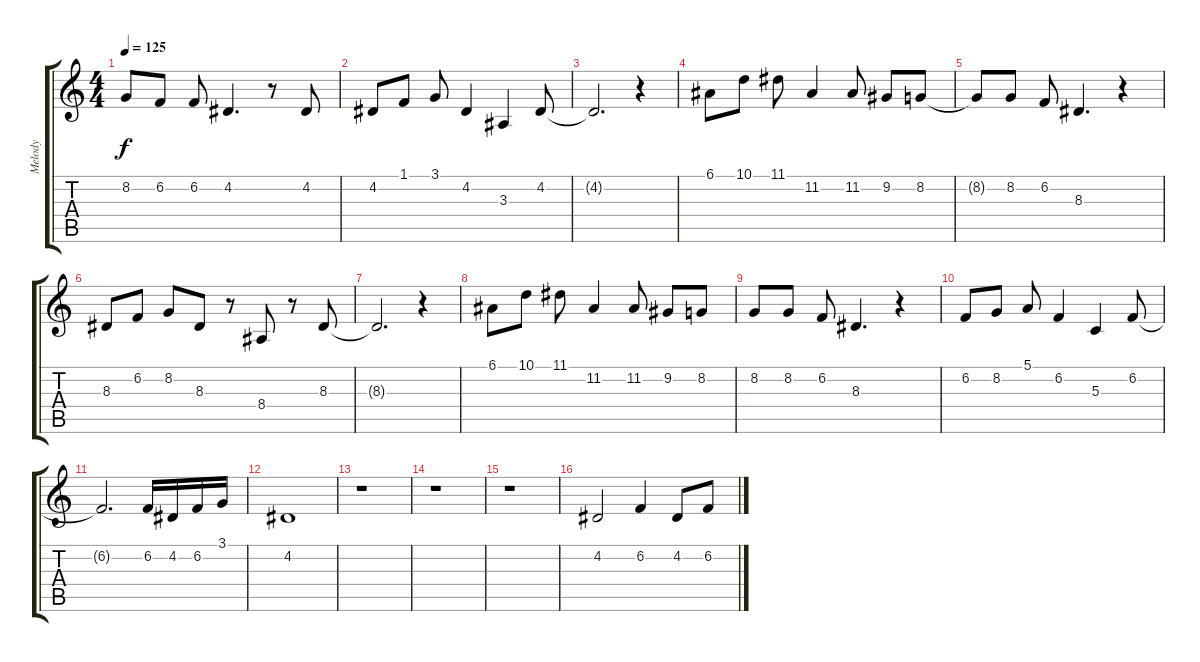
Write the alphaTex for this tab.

\track ("Melody" "Melody") {instrument vibraphone}
\staff {score tabs}
\tuning (E4 B3 G3 D3 A2 E2) {hide}
\ts (4 4)
\tempo 125
\clef g2
\ks c
8.2{t}.8{dy f} 6.2.8 6.2.8 4.2.4{d} r.8 4.2.8 |
4.2.8 1.1.8 3.1.8 4.2.4 3.3.4 4.2.8 |
4.2{t}.2{d} r.4 |
6.1.8 10.1.8 11.1.8 11.2.4 11.2.8 9.2.8 8.2.8 |
8.2{t}.8 8.2.8 6.2.8 8.3.4{d} r.4 |
8.3.8 6.2.8 8.2.8 8.3.8 r.8 8.4.8 r.8 8.3.8 |
8.3{t}.2{d} r.4 |
6.1.8 10.1.8 11.1.8 11.2.4 11.2.8 9.2.8 8.2.8 |
8.2.8 8.2.8 6.2.8 8.3.4{d} r.4 |
6.2.8 8.2.8 5.1.8 6.2.4 5.3.4 6.2.8 |
6.2{t}.2{d} 6.2.16 4.2.16 6.2.16 3.1.16 |
4.2.1 |
r.1 |
r.1 |
r.1 |
4.2.2 6.2.4 4.2.8 6.2.8
